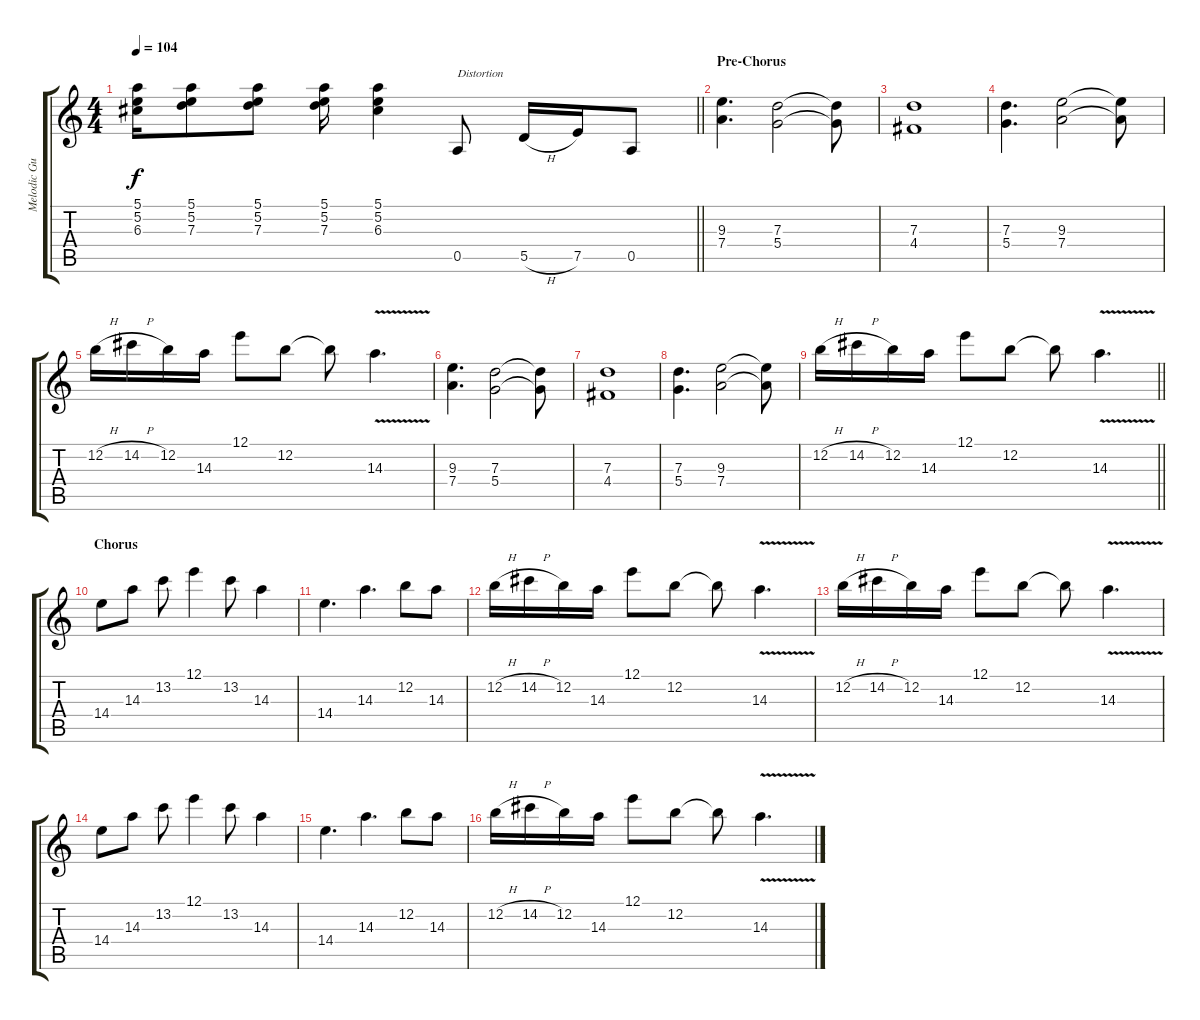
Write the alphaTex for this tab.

\track ("Melodic Guitar" "Melodic Gu") {instrument overdrivenguitar}
\staff {score tabs}
\tuning (E4 B3 G3 D3 A2 E2) {hide}
\ts (4 4)
\tempo 104
\clef g2
\barLineRight lightlight
\ks c
(5.1 5.2 6.3).16{dy f} (5.1 5.2 7.3).8 (5.1 5.2 7.3).8 (5.1 5.2 7.3).16 (5.1 5.2 6.3).4 0.5.8{txt "Distortion" instrument overdrivenguitar} 5.5{h}.16 7.5.16 0.5.8 |
\section ("" "Pre-Chorus")
(9.3 7.4).4{d} (7.3 5.4).2 (7.3{t} 5.4{t}).8 |
(7.3 4.4).1 |
(7.3 5.4).4{d} (9.3 7.4).2 (9.3{t} 7.4{t}).8 |
12.2{h}.16 14.2{h}.16 12.2.16 14.3.16 12.1.8 12.2.8 12.2{t}.8 14.3{v}.4{d} |
(9.3 7.4).4{d} (7.3 5.4).2 (7.3{t} 5.4{t}).8 |
(7.3 4.4).1 |
(7.3 5.4).4{d} (9.3 7.4).2 (9.3{t} 7.4{t}).8 |
\barLineRight lightlight
12.2{h}.16 14.2{h}.16 12.2.16 14.3.16 12.1.8 12.2.8 12.2{t}.8 14.3{v}.4{d} |
\section ("" "Chorus")
14.4.8 14.3.8 13.2.8 12.1.4 13.2.8 14.3.4 |
14.4.4{d} 14.3.4{d} 12.2.8 14.3.8 |
12.2{h}.16 14.2{h}.16 12.2.16 14.3.16 12.1.8 12.2.8 12.2{t}.8 14.3{v}.4{d} |
12.2{h}.16 14.2{h}.16 12.2.16 14.3.16 12.1.8 12.2.8 12.2{t}.8 14.3{v}.4{d} |
14.4.8 14.3.8 13.2.8 12.1.4 13.2.8 14.3.4 |
14.4.4{d} 14.3.4{d} 12.2.8 14.3.8 |
12.2{h}.16 14.2{h}.16 12.2.16 14.3.16 12.1.8 12.2.8 12.2{t}.8 14.3{v}.4{d}
